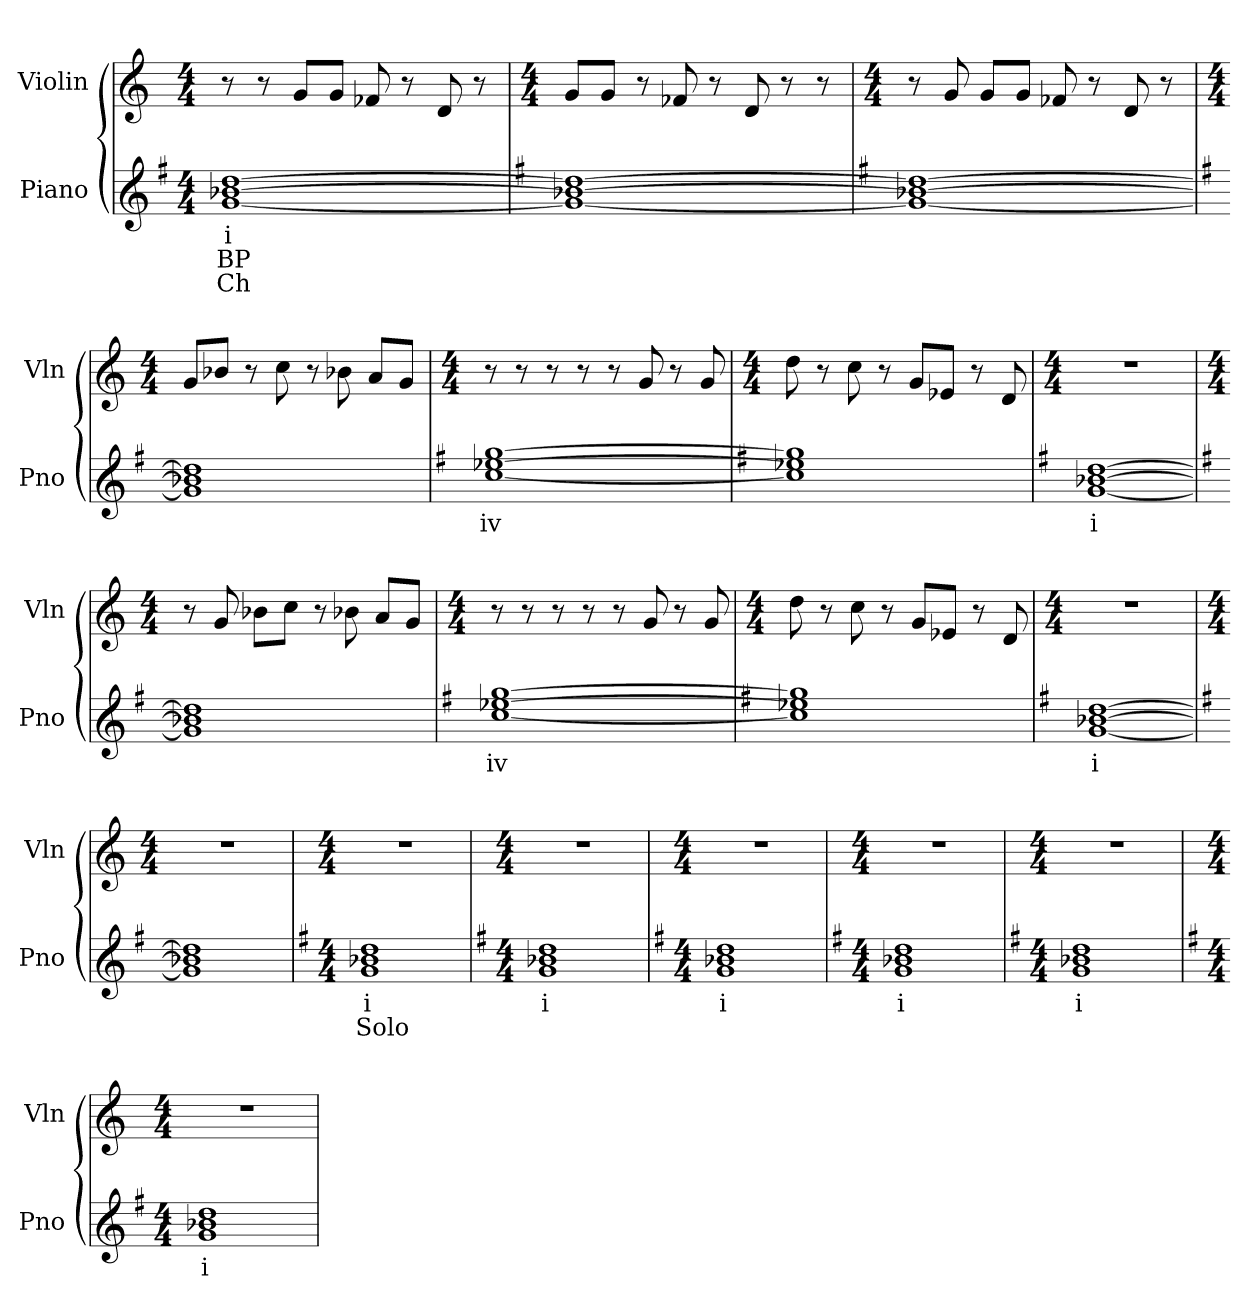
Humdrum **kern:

**kern	**text	**text	**text	**kern
*part2	*part2	*part2	*part2	*part1
*staff2	*staff2	*staff2	*staff2	*staff1
*I"Piano	*	*	*	*I"Violin
*I'Pno	*	*	*	*I'Vln
*k[f#]	*	*	*	*
*G:	*	*	*	*
*M4/4	*	*	*	*M4/4
=	=	=	=	=
[1g [1b-X [1dd	i	BP	Ch	8r
.	.	.	.	8r
.	.	.	.	8gL
.	.	.	.	8gJ
.	.	.	.	8f-X
.	.	.	.	8r
.	.	.	.	8d
.	.	.	.	8r
=	=	=	=	=
*k[f#]	*	*	*	*
*G:	*	*	*	*
*	*	*	*	*M4/4
1g_ 1b-X_ 1dd_	.	.	.	8gL
.	.	.	.	8gJ
.	.	.	.	8r
.	.	.	.	8f-X
.	.	.	.	8r
.	.	.	.	8d
.	.	.	.	8r
.	.	.	.	8r
=	=	=	=	=
*k[f#]	*	*	*	*
*G:	*	*	*	*
*	*	*	*	*M4/4
1g_ 1b-X_ 1dd_	.	.	.	8r
.	.	.	.	8g
.	.	.	.	8gL
.	.	.	.	8gJ
.	.	.	.	8f-X
.	.	.	.	8r
.	.	.	.	8d
.	.	.	.	8r
=	=	=	=	=
*k[f#]	*	*	*	*
*G:	*	*	*	*
*	*	*	*	*M4/4
1g] 1b-X] 1dd]	.	.	.	8gL
.	.	.	.	8b-XJ
.	.	.	.	8r
.	.	.	.	8cc
.	.	.	.	8r
.	.	.	.	8b-X
.	.	.	.	8aL
.	.	.	.	8gJ
=	=	=	=	=
*k[f#]	*	*	*	*
*G:	*	*	*	*
*	*	*	*	*M4/4
[1cc [1ee-X [1gg	iv	.	.	8r
.	.	.	.	8r
.	.	.	.	8r
.	.	.	.	8r
.	.	.	.	8r
.	.	.	.	8g
.	.	.	.	8r
.	.	.	.	8g
=	=	=	=	=
*k[f#]	*	*	*	*
*G:	*	*	*	*
*	*	*	*	*M4/4
1cc] 1ee-X] 1gg]	.	.	.	8dd
.	.	.	.	8r
.	.	.	.	8cc
.	.	.	.	8r
.	.	.	.	8gL
.	.	.	.	8e-XJ
.	.	.	.	8r
.	.	.	.	8d
=	=	=	=	=
*k[f#]	*	*	*	*
*G:	*	*	*	*
*	*	*	*	*M4/4
[1g [1b-X [1dd	i	.	.	1r
=	=	=	=	=
*k[f#]	*	*	*	*
*G:	*	*	*	*
*	*	*	*	*M4/4
1g] 1b-X] 1dd]	.	.	.	8r
.	.	.	.	8g
.	.	.	.	8b-XL
.	.	.	.	8ccJ
.	.	.	.	8r
.	.	.	.	8b-X
.	.	.	.	8aL
.	.	.	.	8gJ
=	=	=	=	=
*k[f#]	*	*	*	*
*G:	*	*	*	*
*	*	*	*	*M4/4
[1cc [1ee-X [1gg	iv	.	.	8r
.	.	.	.	8r
.	.	.	.	8r
.	.	.	.	8r
.	.	.	.	8r
.	.	.	.	8g
.	.	.	.	8r
.	.	.	.	8g
=	=	=	=	=
*k[f#]	*	*	*	*
*G:	*	*	*	*
*	*	*	*	*M4/4
1cc] 1ee-X] 1gg]	.	.	.	8dd
.	.	.	.	8r
.	.	.	.	8cc
.	.	.	.	8r
.	.	.	.	8gL
.	.	.	.	8e-XJ
.	.	.	.	8r
.	.	.	.	8d
=	=	=	=	=
*k[f#]	*	*	*	*
*G:	*	*	*	*
*	*	*	*	*M4/4
[1g [1b-X [1dd	i	.	.	1r
=	=	=	=	=
*k[f#]	*	*	*	*
*G:	*	*	*	*
*	*	*	*	*M4/4
1g] 1b-X] 1dd]	.	.	.	1r
=	=	=	=	=
*k[f#]	*	*	*	*
*G:	*	*	*	*
*M4/4	*	*	*	*M4/4
1g 1b-X 1dd	i	Solo	.	1r
=	=	=	=	=
*k[f#]	*	*	*	*
*G:	*	*	*	*
*M4/4	*	*	*	*M4/4
1g 1b-X 1dd	i	.	.	1r
=	=	=	=	=
*k[f#]	*	*	*	*
*G:	*	*	*	*
*M4/4	*	*	*	*M4/4
1g 1b-X 1dd	i	.	.	1r
=	=	=	=	=
*k[f#]	*	*	*	*
*G:	*	*	*	*
*M4/4	*	*	*	*M4/4
1g 1b-X 1dd	i	.	.	1r
=	=	=	=	=
*k[f#]	*	*	*	*
*G:	*	*	*	*
*M4/4	*	*	*	*M4/4
1g 1b-X 1dd	i	.	.	1r
=	=	=	=	=
*k[f#]	*	*	*	*
*G:	*	*	*	*
*M4/4	*	*	*	*M4/4
1g 1b-X 1dd	i	.	.	1r
=	=	=	=	=
*-	*-	*-	*-	*-
